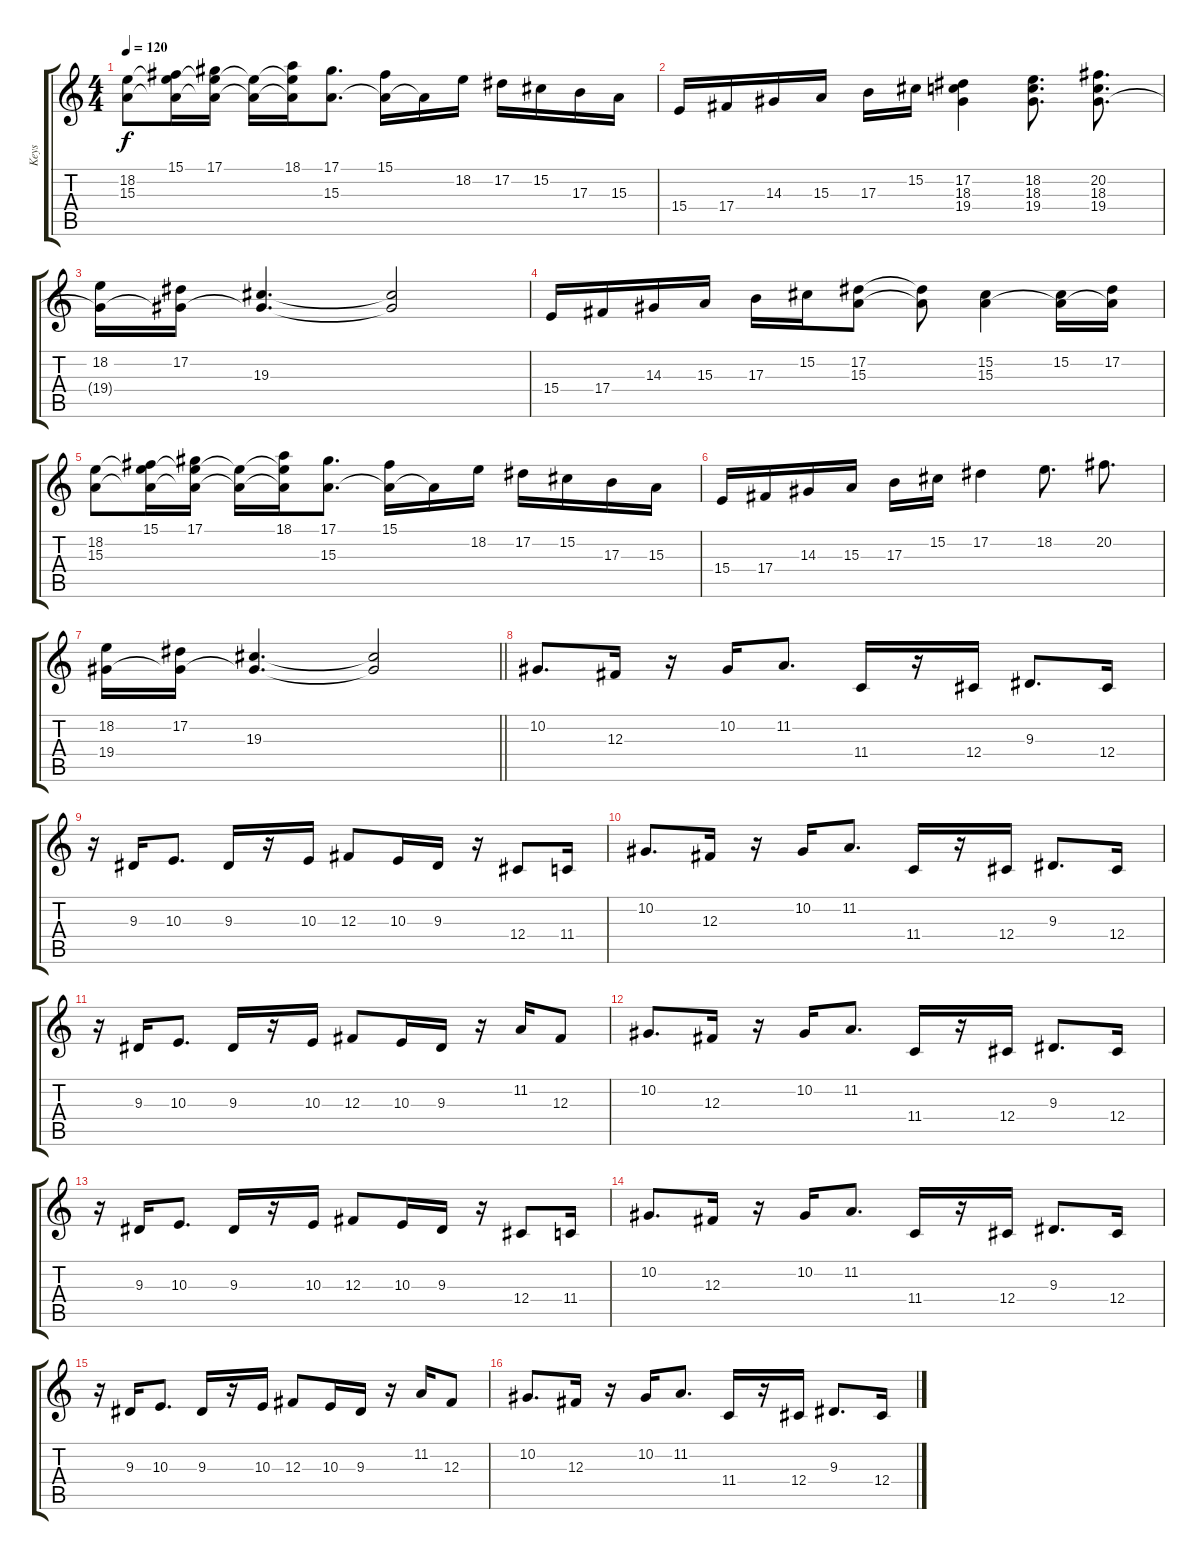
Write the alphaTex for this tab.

\track ("Keys" "Keys") {instrument lead2sawtooth}
\staff {score tabs}
\tuning (Eb4 Bb3 Gb3 Db3 Ab2 Eb2) {hide}
\ts (4 4)
\tempo 120
\clef g2
\ks c
(18.2 15.3).8{dy f} (15.1 18.2{t} 15.3{t}).16 (17.1 18.2{t} 15.3{t}).16 (18.2{t} 15.3{t}).16 (18.1 18.2{t} 15.3{t}).16 (17.1 15.3).8{d} (15.1 15.3{t}).16 15.3{t}.16 18.2.16 17.2.16 15.2.16 17.3.16 15.3.16 |
15.4.16 17.4.16 14.3.16 15.3.16 17.3.16 15.2.16 (17.2 18.3 19.4).4 (18.2 18.3 19.4).8{d} (20.2 18.3 19.4).8{d} |
(18.2 19.4{t}).16 (17.2 19.4{t}).16 (19.3 19.4{t}).4{d} (19.3{t} 19.4{t}).2 |
15.4.16 17.4.16 14.3.16 15.3.16 17.3.16 15.2.16 (17.2 15.3).8 (17.2{t} 15.3{t}).8 (15.2 15.3).4 (15.2 15.3{t}).16 (17.2 15.3{t}).16 |
(18.2 15.3).8 (15.1 18.2{t} 15.3{t}).16 (17.1 18.2{t} 15.3{t}).16 (18.2{t} 15.3{t}).16 (18.1 18.2{t} 15.3{t}).16 (17.1 15.3).8{d} (15.1 15.3{t}).16 15.3{t}.16 18.2.16 17.2.16 15.2.16 17.3.16 15.3.16 |
15.4.16 17.4.16 14.3.16 15.3.16 17.3.16 15.2.16 17.2.4 18.2.8{d} 20.2.8{d} |
\barLineRight lightlight
(18.2 19.4).16 (17.2 19.4{t}).16 (19.3 19.4{t}).4{d} (19.3{t} 19.4{t}).2 |
10.2.8{d} 12.3.16 r.16 10.2.16 11.2.8{d} 11.4.16 r.16 12.4.16 9.3.8{d} 12.4.16 |
r.16 9.3.16 10.3.8{d} 9.3.16 r.16 10.3.16 12.3.8 10.3.16 9.3.16 r.16 12.4.8 11.4.16 |
10.2.8{d} 12.3.16 r.16 10.2.16 11.2.8{d} 11.4.16 r.16 12.4.16 9.3.8{d} 12.4.16 |
r.16 9.3.16 10.3.8{d} 9.3.16 r.16 10.3.16 12.3.8 10.3.16 9.3.16 r.16 11.2.16 12.3.8 |
10.2.8{d} 12.3.16 r.16 10.2.16 11.2.8{d} 11.4.16 r.16 12.4.16 9.3.8{d} 12.4.16 |
r.16 9.3.16 10.3.8{d} 9.3.16 r.16 10.3.16 12.3.8 10.3.16 9.3.16 r.16 12.4.8 11.4.16 |
10.2.8{d} 12.3.16 r.16 10.2.16 11.2.8{d} 11.4.16 r.16 12.4.16 9.3.8{d} 12.4.16 |
r.16 9.3.16 10.3.8{d} 9.3.16 r.16 10.3.16 12.3.8 10.3.16 9.3.16 r.16 11.2.16 12.3.8 |
10.2.8{d} 12.3.16 r.16 10.2.16 11.2.8{d} 11.4.16 r.16 12.4.16 9.3.8{d} 12.4.16
